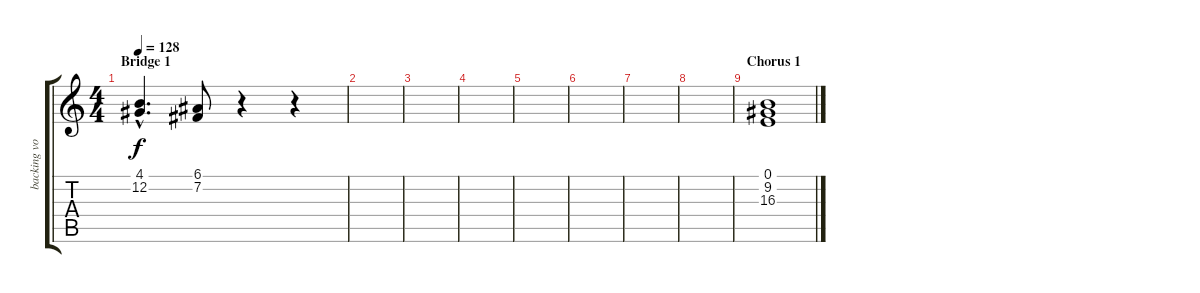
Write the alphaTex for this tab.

\track ("backing vocals" "backing vo") {instrument altosax}
\staff {score tabs}
\tuning (E4 B3 G3 D3 A2 E2) {hide}
\ts (4 4)
\section ("" "Bridge 1")
\tempo 128
\clef g2
\ks c
(4.1{hac} 12.2{hac}).4{d dy f} (6.1 7.2).8 r.4 r.4 |
|
|
|
|
|
|
|
\section ("" "Chorus 1")
(0.1 9.2 16.3).1
